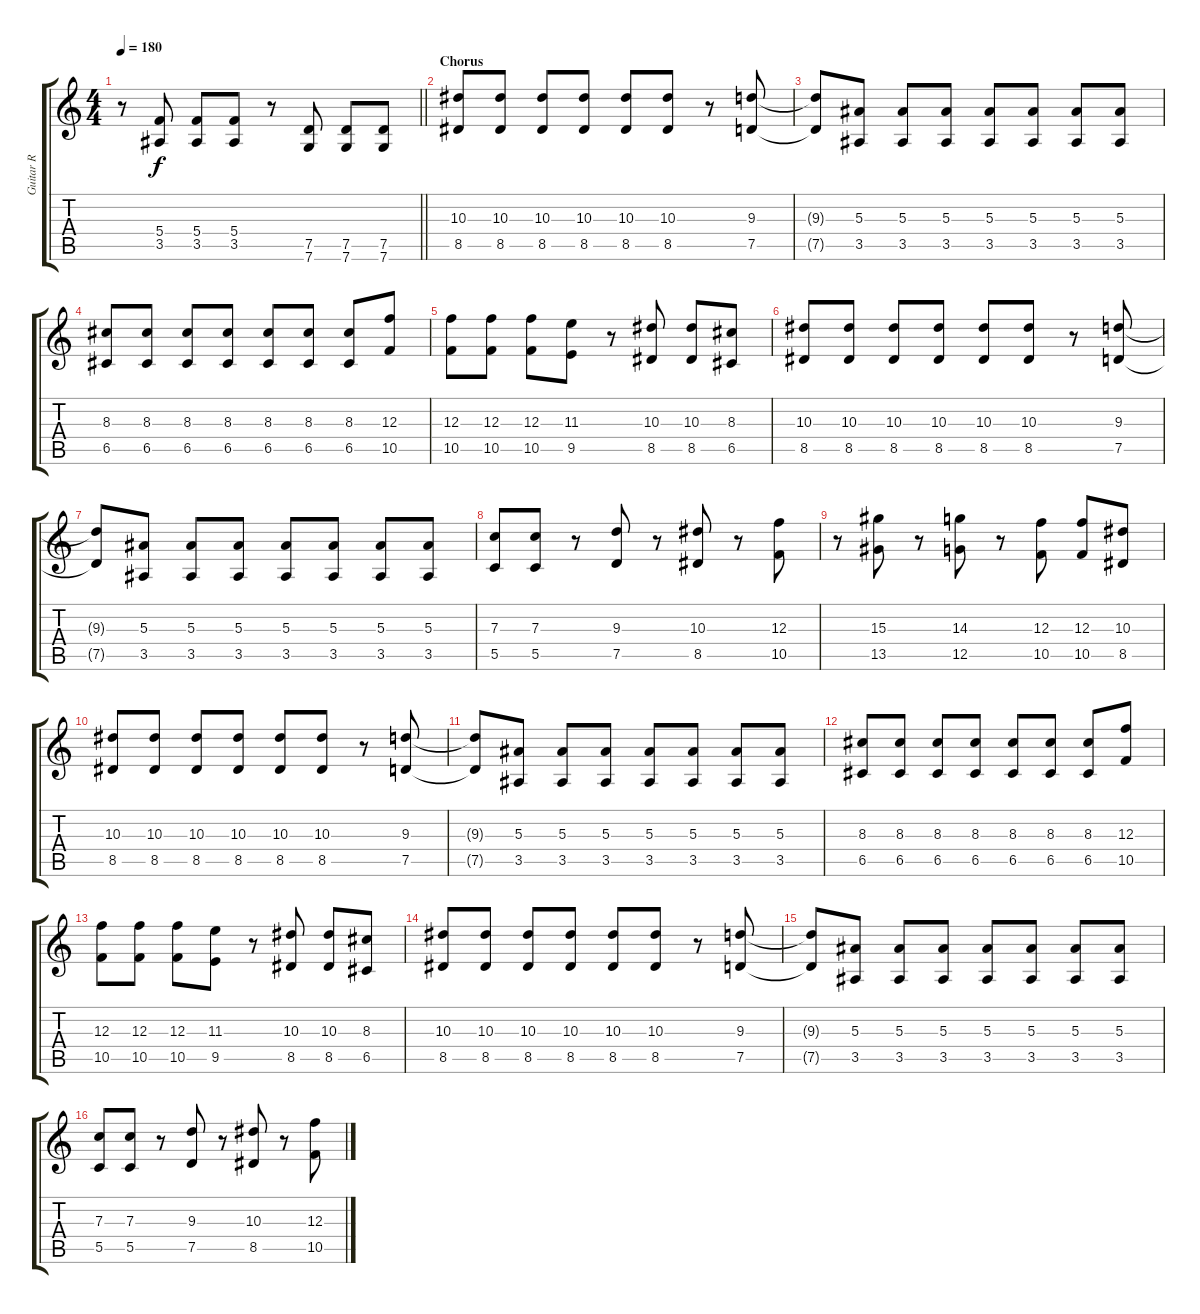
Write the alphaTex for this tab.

\track ("Guitar R" "Guitar R") {instrument distortionguitar}
\staff {score tabs}
\tuning (D4 A3 F3 C3 G2 C2) {hide}
\ts (4 4)
\tempo 180
\clef g2
\barLineRight lightlight
\ks c
r.8{dy f} (5.4 3.5).8 (5.4 3.5).8 (5.4 3.5).8 r.8 (7.5 7.6).8 (7.5 7.6).8 (7.5 7.6).8 |
\section ("" "Chorus")
(10.3 8.5).8 (10.3 8.5).8 (10.3 8.5).8 (10.3 8.5).8 (10.3 8.5).8 (10.3 8.5).8 r.8 (9.3 7.5).8 |
(9.3{t} 7.5{t}).8 (5.3 3.5).8 (5.3 3.5).8 (5.3 3.5).8 (5.3 3.5).8 (5.3 3.5).8 (5.3 3.5).8 (5.3 3.5).8 |
(8.3 6.5).8 (8.3 6.5).8 (8.3 6.5).8 (8.3 6.5).8 (8.3 6.5).8 (8.3 6.5).8 (8.3 6.5).8 (12.3 10.5).8 |
(12.3 10.5).8 (12.3 10.5).8 (12.3 10.5).8 (11.3 9.5).8 r.8 (10.3 8.5).8 (10.3 8.5).8 (8.3 6.5).8 |
(10.3 8.5).8 (10.3 8.5).8 (10.3 8.5).8 (10.3 8.5).8 (10.3 8.5).8 (10.3 8.5).8 r.8 (9.3 7.5).8 |
(9.3{t} 7.5{t}).8 (5.3 3.5).8 (5.3 3.5).8 (5.3 3.5).8 (5.3 3.5).8 (5.3 3.5).8 (5.3 3.5).8 (5.3 3.5).8 |
(7.3 5.5).8 (7.3 5.5).8 r.8 (9.3 7.5).8 r.8 (10.3 8.5).8 r.8 (12.3 10.5).8 |
r.8 (15.3 13.5).8 r.8 (14.3 12.5).8 r.8 (12.3 10.5).8 (12.3 10.5).8 (10.3 8.5).8 |
(10.3 8.5).8 (10.3 8.5).8 (10.3 8.5).8 (10.3 8.5).8 (10.3 8.5).8 (10.3 8.5).8 r.8 (9.3 7.5).8 |
(9.3{t} 7.5{t}).8 (5.3 3.5).8 (5.3 3.5).8 (5.3 3.5).8 (5.3 3.5).8 (5.3 3.5).8 (5.3 3.5).8 (5.3 3.5).8 |
(8.3 6.5).8 (8.3 6.5).8 (8.3 6.5).8 (8.3 6.5).8 (8.3 6.5).8 (8.3 6.5).8 (8.3 6.5).8 (12.3 10.5).8 |
(12.3 10.5).8 (12.3 10.5).8 (12.3 10.5).8 (11.3 9.5).8 r.8 (10.3 8.5).8 (10.3 8.5).8 (8.3 6.5).8 |
(10.3 8.5).8 (10.3 8.5).8 (10.3 8.5).8 (10.3 8.5).8 (10.3 8.5).8 (10.3 8.5).8 r.8 (9.3 7.5).8 |
(9.3{t} 7.5{t}).8 (5.3 3.5).8 (5.3 3.5).8 (5.3 3.5).8 (5.3 3.5).8 (5.3 3.5).8 (5.3 3.5).8 (5.3 3.5).8 |
(7.3 5.5).8 (7.3 5.5).8 r.8 (9.3 7.5).8 r.8 (10.3 8.5).8 r.8 (12.3 10.5).8
